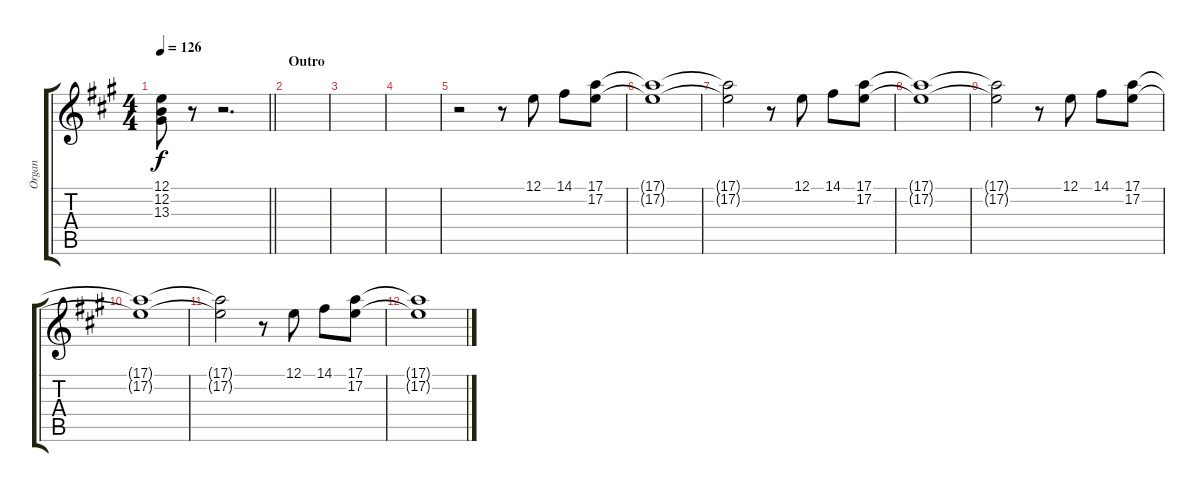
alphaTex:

\track ("Organ" "Organ") {instrument churchorgan}
\staff {score tabs}
\tuning (E4 B3 G3 D3 A2 E2) {hide}
\ts (4 4)
\tempo 126
\clef g2
\barLineRight lightlight
\ks a
(12.1 12.2 13.3).8{dy f} r.8 r.2{d} |
\section ("" "Outro")
|
|
|
r.2 r.8 12.1.8 14.1.8 (17.1 17.2).8 |
(17.1{t} 17.2{t}).1 |
(17.1{t} 17.2{t}).2 r.8 12.1.8 14.1.8 (17.1 17.2).8 |
(17.1{t} 17.2{t}).1 |
(17.1{t} 17.2{t}).2 r.8 12.1.8 14.1.8 (17.1 17.2).8 |
(17.1{t} 17.2{t}).1 |
(17.1{t} 17.2{t}).2 r.8 12.1.8 14.1.8 (17.1 17.2).8 |
(17.1{t} 17.2{t}).1
